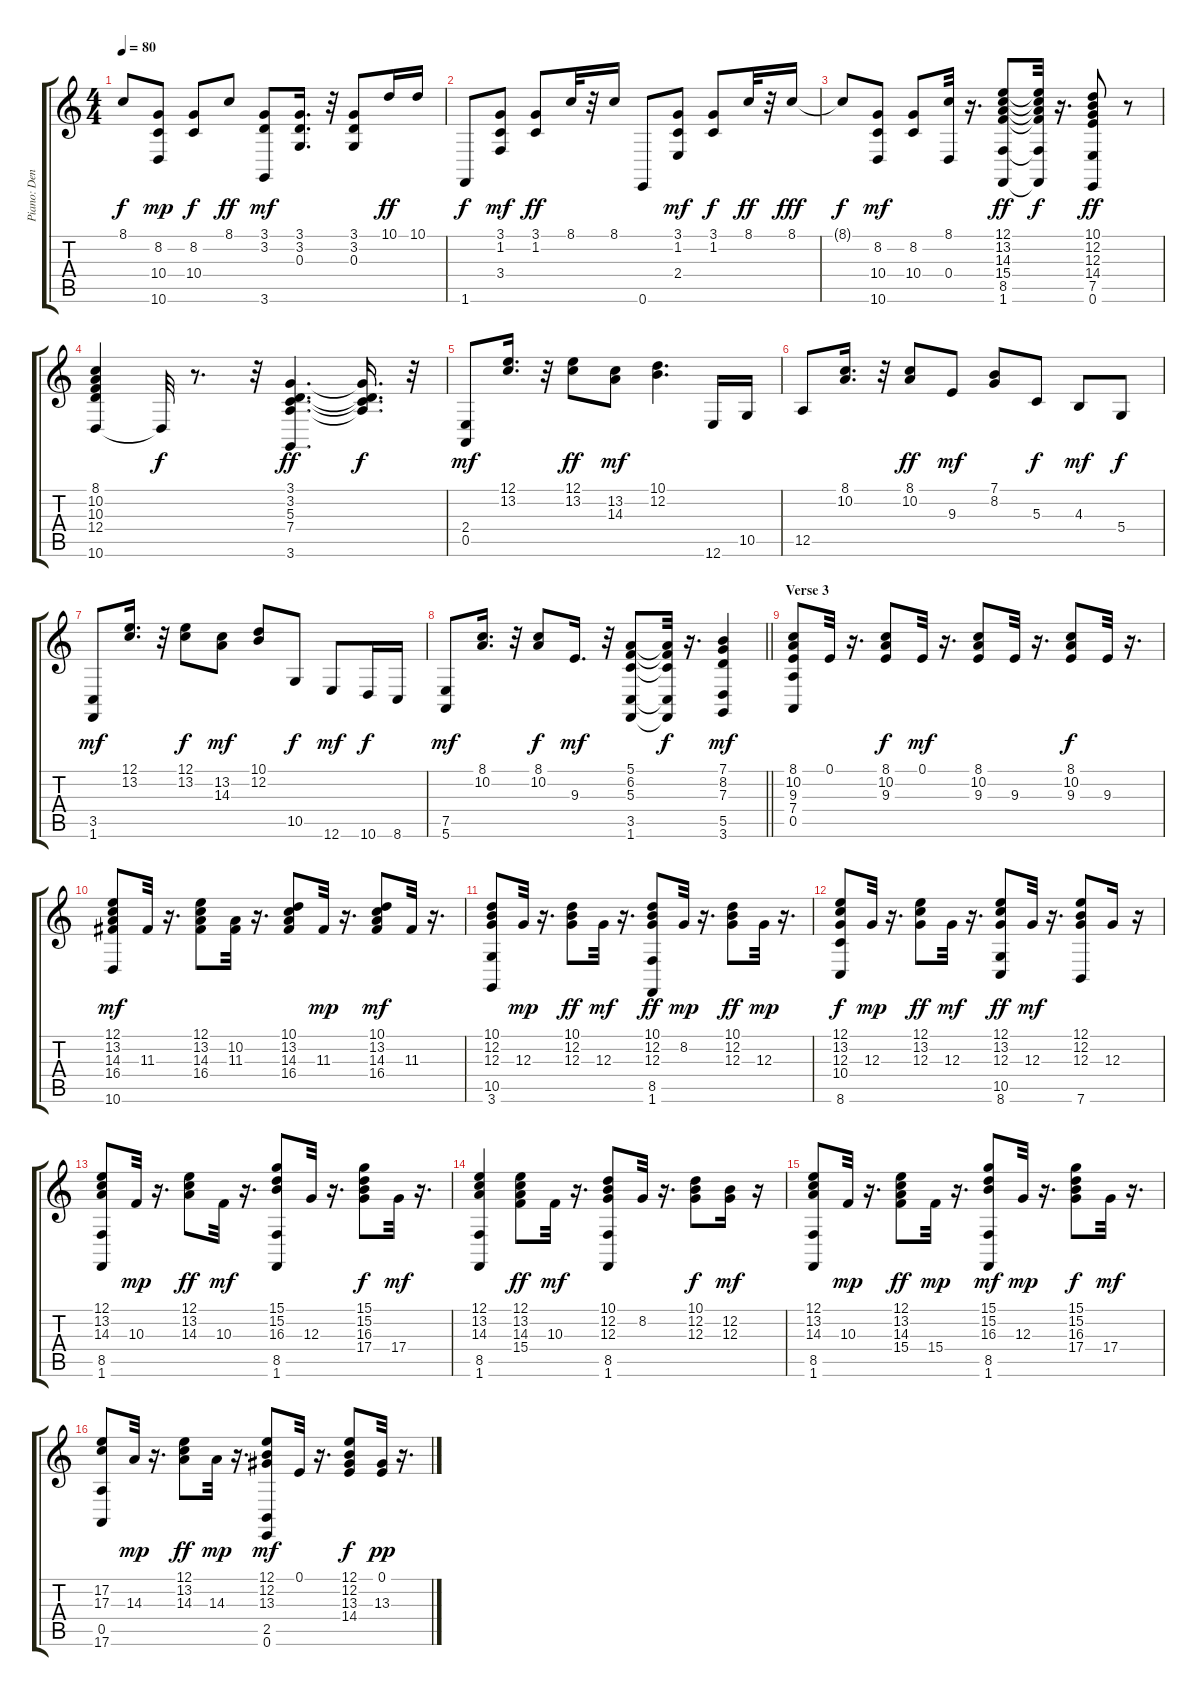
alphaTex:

\track ("Piano: Dennis DeYoung" "Piano: Den") {instrument brightacousticpiano}
\staff {score tabs}
\tuning (E4 B3 G3 D3 A2 E2) {hide}
\ts (4 4)
\tempo 80
\clef g2
\ks c
8.1{t}.8{dy f} (8.2 10.4 10.6).8{dy mp} (8.2 10.4).8{dy f} 8.1.8{dy ff} (3.1 3.2 3.6).8{dy mf} (3.1 3.2 0.3).16{d} r.32 (3.1 3.2 0.3).8 10.1.16{dy ff} 10.1.16 |
1.6.8{dy f} (3.1 1.2 3.4).8{dy mf} (3.1 1.2).8{dy ff} 8.1.32 r.32 8.1.16 0.6.8 (3.1 1.2 2.4).8{dy mf} (3.1 1.2).8{dy f} 8.1.32{dy ff} r.32 8.1.16{dy fff} |
8.1{t}.8{dy f} (8.2 10.4 10.6).8{dy mf} (8.2 10.4).8 (8.1 0.4).32 r.16{d} (12.1 13.2 14.3 15.4 8.5 1.6).8{dy ff} (12.1{t} 13.2{t} 14.3{t} 15.4{t} 8.5{t} 1.6{t}).32{dy f} r.16{d} (10.1 12.2 12.3 14.4 7.5 0.6).8{dy ff} r.8 |
(8.1 10.2 10.3 12.4 10.6).4 10.6{t}.32{dy f} r.8{d} r.32 (3.1 3.2 5.3 7.4 3.6).4{d dy ff} (3.1{t} 3.2{t} 5.3{t} 7.4{t}).16{d dy f} r.32 |
(2.4 0.5).8{dy mf} (12.1 13.2).16{d} r.32 (12.1 13.2).8{dy ff} (13.2 14.3).8{dy mf} (10.1 12.2).4{d} 12.6.16 10.5.16 |
12.5.8 (8.1 10.2).16{d} r.32 (8.1 10.2).8{dy ff} 9.3.8{dy mf} (7.1 8.2).8 5.3.8{dy f} 4.3.8{dy mf} 5.4.8{dy f} |
(3.5 1.6).8{dy mf} (12.1 13.2).16{d} r.32 (12.1 13.2).8{dy f} (13.2 14.3).8{dy mf} (10.1 12.2).8 10.5.8{dy f} 12.6.8{dy mf} 10.6.16{dy f} 8.6.16 |
\barLineRight lightlight
(7.5 5.6).8{dy mf} (8.1 10.2).16{d} r.32 (8.1 10.2).8{dy f} 9.3.16{d dy mf} r.32 (5.1 6.2 5.3 3.5 1.6).8 (5.1{t} 6.2{t} 5.3{t} 3.5{t} 1.6{t}).32{dy f} r.16{d} (7.1 8.2 7.3 5.5 3.6).4{dy mf} |
\section ("" "Verse 3")
(8.1 10.2 9.3 7.4 0.5).8 0.1.32 r.16{d} (8.1 10.2 9.3).8{dy f} 0.1.32{dy mf} r.16{d} (8.1 10.2 9.3).8 9.3.32 r.16{d} (8.1 10.2 9.3).8{dy f} 9.3.32 r.16{d} |
(12.1 13.2 14.3 16.4 10.6).8{dy mf} 11.3.32 r.16{d} (12.1 13.2 14.3 16.4).8 (10.2 11.3).32 r.16{d} (10.1 13.2 14.3 16.4).8 11.3.32{dy mp} r.16{d} (10.1 13.2 14.3 16.4).8{dy mf} 11.3.32 r.16{d} |
(10.1 12.2 12.3 10.5 3.6).8 12.3.32{dy mp} r.16{d} (10.1 12.2 12.3).8{dy ff} 12.3.32{dy mf} r.16{d} (10.1 12.2 12.3 8.5 1.6).8{dy ff} 8.2.32{dy mp} r.16{d} (10.1 12.2 12.3).8{dy ff} 12.3.32{dy mp} r.16{d} |
(12.1 13.2 12.3 10.4 8.6).8{dy f} 12.3.32{dy mp} r.16{d} (12.1 13.2 12.3).8{dy ff} 12.3.32{dy mf} r.16{d} (12.1 13.2 12.3 10.5 8.6).8{dy ff} 12.3.32{dy mf} r.16{d} (12.1 12.2 12.3 7.6).8 12.3.16 r.16 |
(12.1 13.2 14.3 8.5 1.6).8 10.3.32{dy mp} r.16{d} (12.1 13.2 14.3).8{dy ff} 10.3.32{dy mf} r.16{d} (15.1 15.2 16.3 8.5 1.6).8 12.3.32 r.16{d} (15.1 15.2 16.3 17.4).8{dy f} 17.4.32{dy mf} r.16{d} |
(12.1 13.2 14.3 8.5 1.6).4 (12.1 13.2 14.3 15.4).8{dy ff} 10.3.32{dy mf} r.16{d} (10.1 12.2 12.3 8.5 1.6).8 8.2.32 r.16{d} (10.1 12.2 12.3).8{dy f} (12.2 12.3).16{dy mf} r.16 |
(12.1 13.2 14.3 8.5 1.6).8 10.3.32{dy mp} r.16{d} (12.1 13.2 14.3 15.4).8{dy ff} 15.4.32{dy mp} r.16{d} (15.1 15.2 16.3 8.5 1.6).8{dy mf} 12.3.32{dy mp} r.16{d} (15.1 15.2 16.3 17.4).8{dy f} 17.4.32{dy mf} r.16{d} |
(17.2 17.3 0.5 17.6).8 14.3.32{dy mp} r.16{d} (12.1 13.2 14.3).8{dy ff} 14.3.32{dy mp} r.16{d} (12.1 12.2 13.3 2.5 0.6).8{dy mf} 0.1.32 r.16{d} (12.1 12.2 13.3 14.4).8{dy f} (0.1 13.3).32{dy pp} r.16{d}
